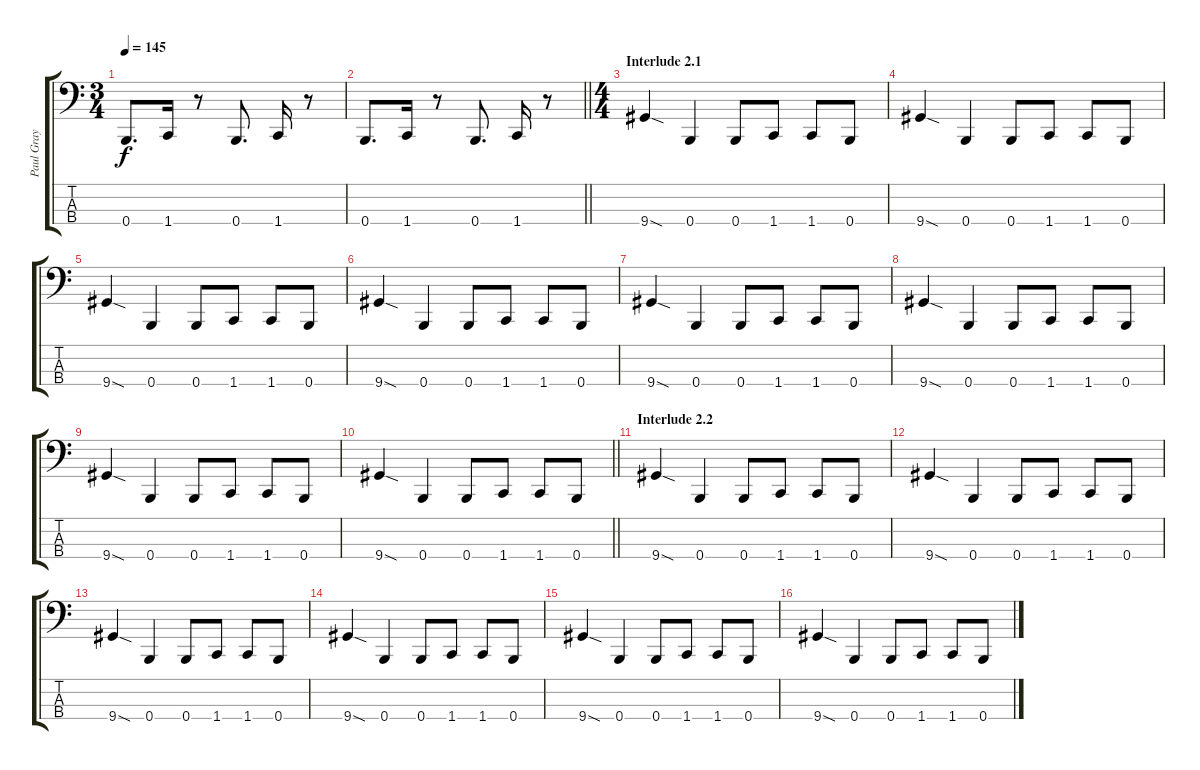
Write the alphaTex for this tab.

\track ("Paul Gray" "Paul Gray") {instrument electricbasspick}
\staff {score tabs}
\tuning (E2 B1 Gb1 B0) {hide}
\ts (3 4)
\tempo 145
\clef f4
\ks c
0.4.8{d dy f} 1.4.16 r.8 0.4.8{d} 1.4.16 r.8 |
\barLineRight lightlight
0.4.8{d} 1.4.16 r.8 0.4.8{d} 1.4.16 r.8 |
\ts (4 4)
\section ("" "Interlude 2.1")
9.4{sod}.4 0.4.4 0.4.8 1.4.8 1.4.8 0.4.8 |
9.4{sod}.4 0.4.4 0.4.8 1.4.8 1.4.8 0.4.8 |
9.4{sod}.4 0.4.4 0.4.8 1.4.8 1.4.8 0.4.8 |
9.4{sod}.4 0.4.4 0.4.8 1.4.8 1.4.8 0.4.8 |
9.4{sod}.4 0.4.4 0.4.8 1.4.8 1.4.8 0.4.8 |
9.4{sod}.4 0.4.4 0.4.8 1.4.8 1.4.8 0.4.8 |
9.4{sod}.4 0.4.4 0.4.8 1.4.8 1.4.8 0.4.8 |
\barLineRight lightlight
9.4{sod}.4 0.4.4 0.4.8 1.4.8 1.4.8 0.4.8 |
\section ("" "Interlude 2.2")
9.4{sod}.4 0.4.4 0.4.8 1.4.8 1.4.8 0.4.8 |
9.4{sod}.4 0.4.4 0.4.8 1.4.8 1.4.8 0.4.8 |
9.4{sod}.4 0.4.4 0.4.8 1.4.8 1.4.8 0.4.8 |
9.4{sod}.4 0.4.4 0.4.8 1.4.8 1.4.8 0.4.8 |
9.4{sod}.4 0.4.4 0.4.8 1.4.8 1.4.8 0.4.8 |
9.4{sod}.4 0.4.4 0.4.8 1.4.8 1.4.8 0.4.8
